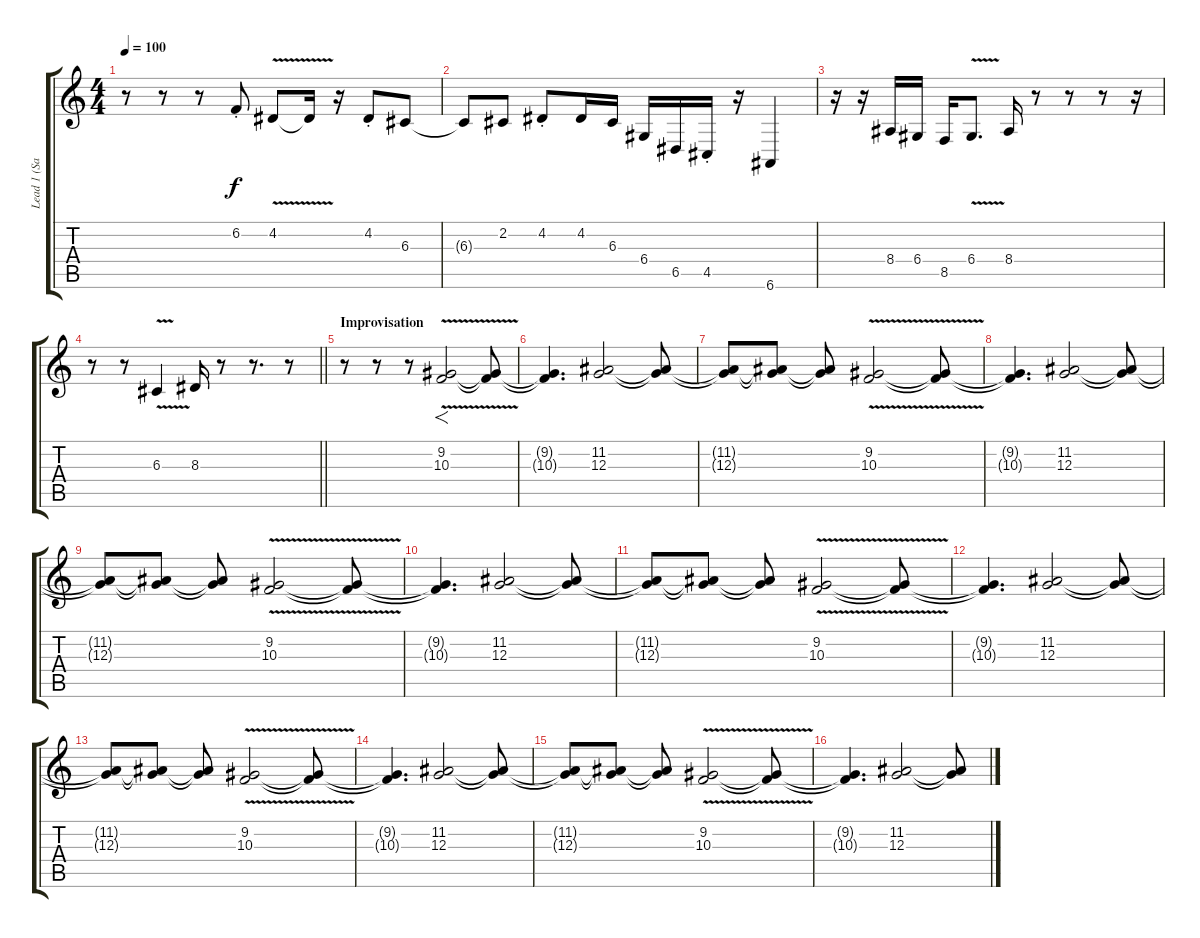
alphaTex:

\track ("Lead 1 (Saxophone)" "Lead 1 (Sa") {instrument tenorsax}
\staff {score tabs}
\tuning (E4 B3 G3 D3 A2 E2) {hide}
\ts (4 4)
\tempo 100
\clef g2
\ks c
r.8{dy f} r.8 r.8 6.2{st}.8 4.2{v}.8 4.2{t}.16 r.16 4.2{st}.8 6.3.8 |
6.3{t}.8 2.2.8 4.2{st}.8 4.2.16 6.3.16 6.4.16 6.5.16 4.5{st}.16 r.16 6.6.4 |
r.16 r.16 8.4.16 6.4.16 8.5.16 6.4{v}.8{d} 8.4.16 r.8 r.8 r.8 r.16 |
\barLineRight lightlight
r.8 r.8 6.3{v}.4 8.3.16 r.8 r.8{d} r.8 |
\section ("" "Improvisation")
r.8 r.8 r.8 (9.2{v} 10.3{v}).2{f} (9.2{t} 10.3{t}).8 |
(9.2{t} 10.3{t}).4{d} (11.2 12.3).2 (11.2{t} 12.3{t}).8 |
(11.2{t} 12.3{t}).8 (11.2{t} 12.3{t}).8 (11.2{t} 12.3{t}).8 (9.2{v} 10.3{v}).2 (9.2{t} 10.3{t}).8 |
(9.2{t} 10.3{t}).4{d} (11.2 12.3).2 (11.2{t} 12.3{t}).8 |
(11.2{t} 12.3{t}).8 (11.2{t} 12.3{t}).8 (11.2{t} 12.3{t}).8 (9.2{v} 10.3{v}).2 (9.2{t} 10.3{t}).8 |
(9.2{t} 10.3{t}).4{d} (11.2 12.3).2 (11.2{t} 12.3{t}).8 |
(11.2{t} 12.3{t}).8 (11.2{t} 12.3{t}).8 (11.2{t} 12.3{t}).8 (9.2{v} 10.3{v}).2 (9.2{t} 10.3{t}).8 |
(9.2{t} 10.3{t}).4{d} (11.2 12.3).2 (11.2{t} 12.3{t}).8 |
(11.2{t} 12.3{t}).8 (11.2{t} 12.3{t}).8 (11.2{t} 12.3{t}).8 (9.2{v} 10.3{v}).2 (9.2{t} 10.3{t}).8 |
(9.2{t} 10.3{t}).4{d} (11.2 12.3).2 (11.2{t} 12.3{t}).8 |
(11.2{t} 12.3{t}).8 (11.2{t} 12.3{t}).8 (11.2{t} 12.3{t}).8 (9.2{v} 10.3{v}).2 (9.2{t} 10.3{t}).8 |
(9.2{t} 10.3{t}).4{d} (11.2 12.3).2 (11.2{t} 12.3{t}).8
